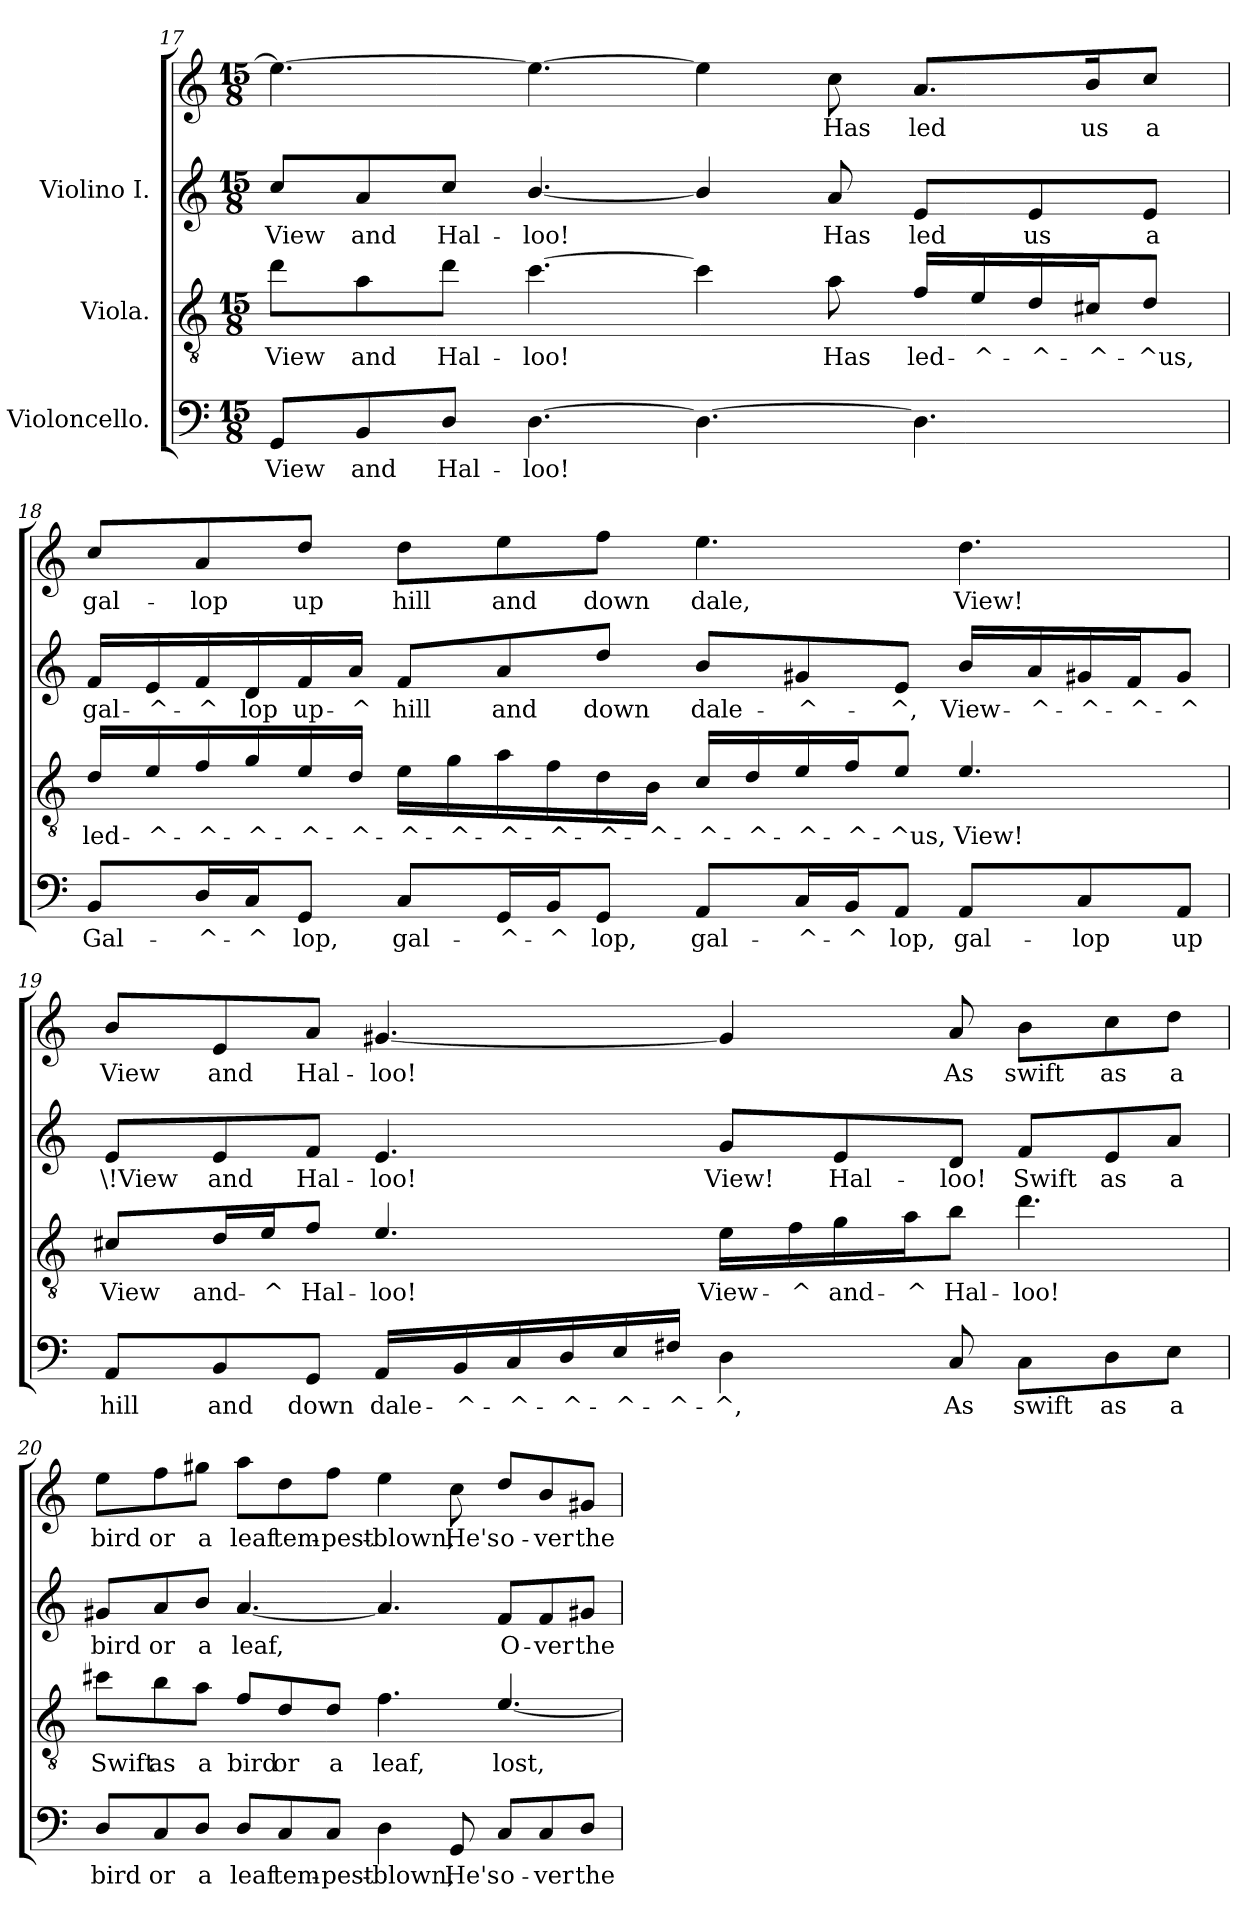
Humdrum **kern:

**kern	**text	**kern	**text	**kern	**text	**kern	**text
*part3	*part3	*part2	*part2	*part1	*part1	*part1	*part1
*staff4	*staff4	*staff3	*staff3	*staff2	*staff2	*staff1	*staff1
*I"Violoncello.	*	*I"Viola.	*	*I"Violino I.	*	*	*
*clefF4	*	*clefGv2	*	*clefG2	*	*clefG2	*
*	*	*ITrd4c7	*	*ITrd1c2	*	*ITrd1c2	*
*M15/8	*	*M15/8	*	*M15/8	*	*M15/8	*
=17	=17	=17	=17	=17	=17	=17	=17
!	!LO:LY:b:cj	!	!LO:LY:b:cj	!	!LO:LY:b:cj	!	!LO:LY:b:cj
8GG/L	View	8g\L	View	8b/L	View	4.dd\_>	.
!	!LO:LY:b:cj	!	!LO:LY:b:cj	!	!LO:LY:b:cj	!	!
8BB/	and	8d\	and	8g/	and	.	.
!	!LO:LY:b:cj	!	!LO:LY:b:cj	!	!LO:LY:b:cj	!	!
8D/J	Hal-	8g\J	Hal-	8b/J	Hal-	.	.
!	!LO:LY:b:cj	!	!LO:LY:b:cj	!	!LO:LY:b:cj	!	!LO:LY:b:cj
[>4.D\	-loo!	[>4.f\	-loo!	[<4.a/	-loo!	4.dd\_>	.
!	!LO:LY:b:cj	!	!LO:LY:b:cj	!	!LO:LY:b:cj	!	!LO:LY:b:cj
4.D\_>	.	4f\]	.	4a/]	.	4dd\]	.
!	!	!	!LO:LY:b:cj	!	!LO:LY:b:cj	!	!LO:LY:b:cj
.	.	8d\	Has	8g/	Has	8b\	Has
!	!LO:LY:b:cj	!	!LO:LY:b:cj	!	!LO:LY:b:cj	!	!LO:LY:b:cj
4.D\]	.	16B/L	led-	8d/L	led	8.g/L	led
!	!	!	!LO:LY:b:cj	!	!	!	!
.	.	16A/	-^-	.	.	.	.
!	!	!	!LO:LY:b:cj	!	!LO:LY:b:cj	!	!
.	.	16G/	-^-	8d/	us	.	.
!	!	!	!LO:LY:b:cj	!	!	!	!LO:LY:b:cj
.	.	16F#X/	-^-	.	.	16a/	us
!	!	!	!LO:LY:b:cj	!	!LO:LY:b:cj	!	!LO:LY:b:cj
.	.	8G/J	-^us,	8d/J	a	8b/J	a
!!LO:LB:g=z
=18	=18	=18	=18	=18	=18	=18	=18
!	!LO:LY:b:cj	!	!LO:LY:b:cj	!	!LO:LY:b:cj	!	!LO:LY:b:cj
8BB/L	Gal-	16G/L	led-	16e/L	gal-	8b/L	gal-
!	!	!	!LO:LY:b:cj	!	!LO:LY:b:cj	!	!
.	.	16A/	-^-	16d/	-^-	.	.
!	!LO:LY:b:cj	!	!LO:LY:b:cj	!	!LO:LY:b:cj	!	!LO:LY:b:cj
16D/	-^-	16B/	-^-	16e/	-^	8g/	-lop
!	!LO:LY:b:cj	!	!LO:LY:b:cj	!	!LO:LY:b:cj	!	!
16C/	-^	16c/	-^-	16c/	lop	.	.
!	!LO:LY:b:cj	!	!LO:LY:b:cj	!	!LO:LY:b:cj	!	!LO:LY:b:cj
8GG/J	lop,	16A/	-^-	16e/	up-	8cc/J	up
!	!	!	!LO:LY:b:cj	!	!LO:LY:b:cj	!	!
.	.	16G/J	-^-	16g/J	-^	.	.
!	!LO:LY:b:cj	!	!LO:LY:b:cj	!	!LO:LY:b:cj	!	!LO:LY:b:cj
8C/L	gal-	16A\L	-^-	8e/L	hill	8cc\L	hill
!	!	!	!LO:LY:b:cj	!	!	!	!
.	.	16c\	-^-	.	.	.	.
!	!LO:LY:b:cj	!	!LO:LY:b:cj	!	!LO:LY:b:cj	!	!LO:LY:b:cj
16GG/	-^-	16d\	-^-	8g/	and	8dd\	and
!	!LO:LY:b:cj	!	!LO:LY:b:cj	!	!	!	!
16BB/	-^	16B\	-^-	.	.	.	.
!	!LO:LY:b:cj	!	!LO:LY:b:cj	!	!LO:LY:b:cj	!	!LO:LY:b:cj
8GG/J	lop,	16G\	-^-	8cc/J	down	8ee\J	down
!	!	!	!LO:LY:b:cj	!	!	!	!
.	.	16E\J	-^-	.	.	.	.
!	!LO:LY:b:cj	!	!LO:LY:b:cj	!	!LO:LY:b:cj	!	!LO:LY:b:cj
8AA/L	gal-	16F/L	-^-	8a/L	dale-	4.dd\	dale,
!	!	!	!LO:LY:b:cj	!	!	!	!
.	.	16G/	-^-	.	.	.	.
!	!LO:LY:b:cj	!	!LO:LY:b:cj	!	!LO:LY:b:cj	!	!
16C/	-^-	16A/	-^-	8f#X/	-^-	.	.
!	!LO:LY:b:cj	!	!LO:LY:b:cj	!	!	!	!
16BB/	-^	16B/	-^-	.	.	.	.
!	!LO:LY:b:cj	!	!LO:LY:b:cj	!	!LO:LY:b:cj	!	!
8AA/J	lop,	8A/J	-^us,	8d/J	-^,	.	.
!	!LO:LY:b:cj	!	!LO:LY:b:cj	!	!LO:LY:b:cj	!	!LO:LY:b:cj
8AA/L	gal-	4.A/	View!	16a/L	View-	4.cc\	View!
!	!	!	!	!	!LO:LY:b:cj	!	!
.	.	.	.	16g/	-^-	.	.
!	!LO:LY:b:cj	!	!	!	!LO:LY:b:cj	!	!
8C/	-lop	.	.	16f#X/	-^-	.	.
!	!	!	!	!	!LO:LY:b:cj	!	!
.	.	.	.	16e/	-^-	.	.
!	!LO:LY:b:cj	!	!	!	!LO:LY:b:cj	!	!
8AA/J	up	.	.	8f#/J	-^	.	.
!!LO:PB:g=z
=19	=19	=19	=19	=19	=19	=19	=19
!	!LO:LY:b:cj	!	!LO:LY:b:cj	!	!LO:LY:b:cj	!	!LO:LY:b:cj
8AA/L	hill	8F#X/L	View	8d/L	\!View	8a/L	View
!	!LO:LY:b:cj	!	!LO:LY:b:cj	!	!LO:LY:b:cj	!	!LO:LY:b:cj
8BB/	and	16G/	and-	8d/	and	8d/	and
!	!	!	!LO:LY:b:cj	!	!	!	!
.	.	16A/	-^	.	.	.	.
!	!LO:LY:b:cj	!	!LO:LY:b:cj	!	!LO:LY:b:cj	!	!LO:LY:b:cj
8GG/J	down	8B/J	Hal-	8e/J	Hal-	8g/J	Hal-
!	!LO:LY:b:cj	!	!LO:LY:b:cj	!	!LO:LY:b:cj	!	!LO:LY:b:cj
16AA/L	dale-	4.A/	-loo!	4.d/	-loo!	[<4.f#X/	-loo!
!	!LO:LY:b:cj	!	!	!	!	!	!
16BB/	-^-	.	.	.	.	.	.
!	!LO:LY:b:cj	!	!	!	!	!	!
16C/	-^-	.	.	.	.	.	.
!	!LO:LY:b:cj	!	!	!	!	!	!
16D/	-^-	.	.	.	.	.	.
!	!LO:LY:b:cj	!	!	!	!	!	!
16E/	-^-	.	.	.	.	.	.
!	!LO:LY:b:cj	!	!	!	!	!	!
16F#X/J	-^-	.	.	.	.	.	.
!	!LO:LY:b:cj	!	!LO:LY:b:cj	!	!LO:LY:b:cj	!	!LO:LY:b:cj
4D\	-^,	16A\L	View-	8f/L	View!	4f#/]	.
!	!	!	!LO:LY:b:cj	!	!	!	!
.	.	16B\	-^	.	.	.	.
!	!	!	!LO:LY:b:cj	!	!LO:LY:b:cj	!	!
.	.	16c\	and-	8d/	Hal-	.	.
!	!	!	!LO:LY:b:cj	!	!	!	!
.	.	16d\	-^	.	.	.	.
!	!LO:LY:b:cj	!	!LO:LY:b:cj	!	!LO:LY:b:cj	!	!LO:LY:b:cj
8C/	As	8e\J	Hal-	8c/J	-loo!	8g/	As
!	!LO:LY:b:cj	!	!LO:LY:b:cj	!	!LO:LY:b:cj	!	!LO:LY:b:cj
8C\L	swift	4.g\	-loo!	8e/L	Swift	8a\L	swift
!	!LO:LY:b:cj	!	!	!	!LO:LY:b:cj	!	!LO:LY:b:cj
8D\	as	.	.	8d/	as	8b\	as
!	!LO:LY:b:cj	!	!	!	!LO:LY:b:cj	!	!LO:LY:b:cj
8E\J	a	.	.	8g/J	a	8cc\J	a
=20	=20	=20	=20	=20	=20	=20	=20
!	!LO:LY:b:cj	!	!LO:LY:b:cj	!	!LO:LY:b:cj	!	!LO:LY:b:cj
8D/L	bird	8f#X\L	Swift	8f#X/L	bird	8dd\L	bird
!	!LO:LY:b:cj	!	!LO:LY:b:cj	!	!LO:LY:b:cj	!	!LO:LY:b:cj
8C/	or	8e\	as	8g/	or	8ee\	or
!	!LO:LY:b:cj	!	!LO:LY:b:cj	!	!LO:LY:b:cj	!	!LO:LY:b:cj
8D/J	a	8d\J	a	8a/J	a	8ff#X\J	a
!	!LO:LY:b:cj	!	!LO:LY:b:cj	!	!LO:LY:b:cj	!	!LO:LY:b:cj
8D/L	leaf	8B/L	bird	[<4.g/	leaf,	8gg\L	leaf
!	!LO:LY:b:cj	!	!LO:LY:b:cj	!	!	!	!LO:LY:b:cj
8C/	tem-	8G/	or	.	.	8cc\	tem-
!	!LO:LY:b:cj	!	!LO:LY:b:cj	!	!	!	!LO:LY:b:cj
8C/J	-pest-	8G/J	a	.	.	8ee\J	-pest-
!	!LO:LY:b:cj	!	!LO:LY:b:cj	!	!LO:LY:b:cj	!	!LO:LY:b:cj
4D\	-blown,	4.B\	leaf,	4.g/]	.	4dd\	-blown,
!	!LO:LY:b:cj	!	!	!	!	!	!LO:LY:b:cj
8GG/	He's	.	.	.	.	8b\	He's
!	!LO:LY:b:cj	!	!LO:LY:b:cj	!	!LO:LY:b:cj	!	!LO:LY:b:cj
8C/L	o-	[<4.A/	lost,	8e/L	O-	8cc/L	o-
!	!LO:LY:b:cj	!	!	!	!LO:LY:b:cj	!	!LO:LY:b:cj
8C/	-ver	.	.	8e/	-ver	8a/	-ver
!	!LO:LY:b:cj	!	!	!	!LO:LY:b:cj	!	!LO:LY:b:cj
8D/J	the	.	.	8f#X/J	the	8f#X/J	the
=	=	=	=	=	=	=	=
*-	*-	*-	*-	*-	*-	*-	*-
